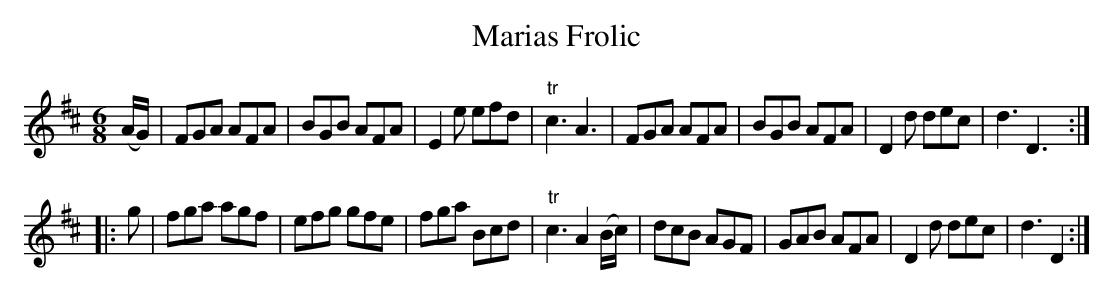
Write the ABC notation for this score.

X:1
T:Marias Frolic
M:6/8
K:D major
(A/G/)|\
FGA AFA| BGB AFA| E2e efd| "tr"c3 A3 |\
FGA AFA| BGB AFA| D2d dec| d3 D3 ::
g|\
fga agf| efg gfe| fga Bcd| "tr"c3 A2(B/c/)|\
dcB AGF| GAB AFA| D2d dec| d3 D2:|
